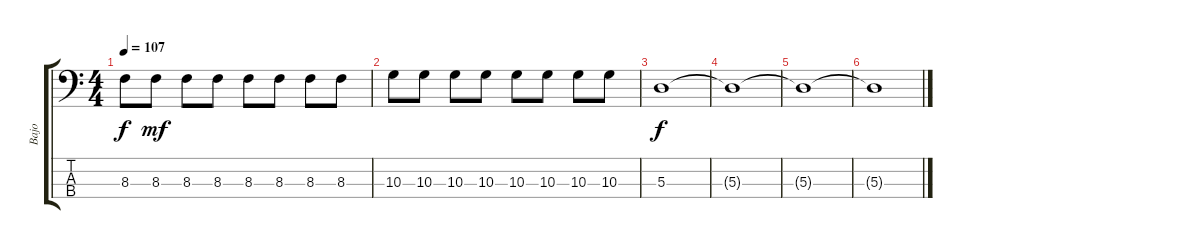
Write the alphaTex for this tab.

\track ("Bajo" "Bajo") {instrument electricbasspick}
\staff {score tabs}
\tuning (G2 D2 A1 E1) {hide}
\ts (4 4)
\tempo 107
\clef f4
\ks c
8.3.8{dy f} 8.3.8{dy mf} 8.3.8 8.3.8 8.3.8 8.3.8 8.3.8 8.3.8 |
10.3.8 10.3.8 10.3.8 10.3.8 10.3.8 10.3.8 10.3.8 10.3.8 |
5.3.1{dy f volume 0} |
5.3{t}.1 |
5.3{t}.1 |
5.3{t}.1
